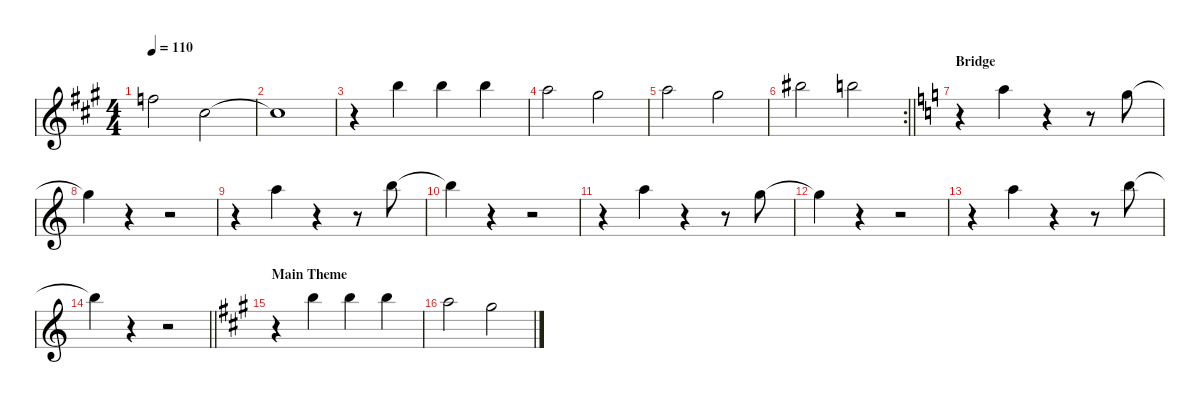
\defaultSystemsLayout 4
\hideDynamics
\bracketExtendMode nobrackets
\singleTrackTrackNamePolicy hidden
\multiTrackTrackNamePolicy hidden
\firstSystemTrackNameMode fullname
\firstSystemTrackNameOrientation horizontal
\otherSystemsTrackNameOrientation horizontal
\track ("Soprano Choir" "Choir") {multiBarRest instrument choiraahs}
\staff {score}
\tuning (E4 B3 G3 D3 A2 E2)
\ts (4 4)
\tempo 110
\clef g2
\ks f#minor
13.1{acc forcenatural}.2{dy mf} 14.2{acc #}.2 |
14.2{t acc #}.1 |
r.4 19.1{acc forcenatural}.4 19.1{acc forcenatural}.4 19.1{acc forcenatural}.4 |
17.1{acc forcenatural}.2 16.1{acc #}.2 |
17.1{acc forcenatural}.2 16.1{acc #}.2 |
\rc 2
\barLineRight lightlight
20.1{acc #}.2 19.1{acc forcenatural}.2 |
\section ("" "Bridge")
\ks aminor
r.4 17.1.4 r.4 r.8 15.1.8 |
15.1{t}.4 r.4 r.2 |
r.4 17.1.4 r.4 r.8 19.1.8 |
19.1{t}.4 r.4 r.2 |
r.4 17.1.4 r.4 r.8 15.1.8 |
15.1{t}.4 r.4 r.2 |
r.4 17.1.4 r.4 r.8 19.1.8 |
\barLineRight lightlight
19.1{t}.4 r.4 r.2 |
\section ("" "Main Theme")
\ks a
r.4 19.1{acc forcenatural}.4 19.1{acc forcenatural}.4 19.1{acc forcenatural}.4 |
17.1{acc forcenatural}.2 16.1{acc #}.2
